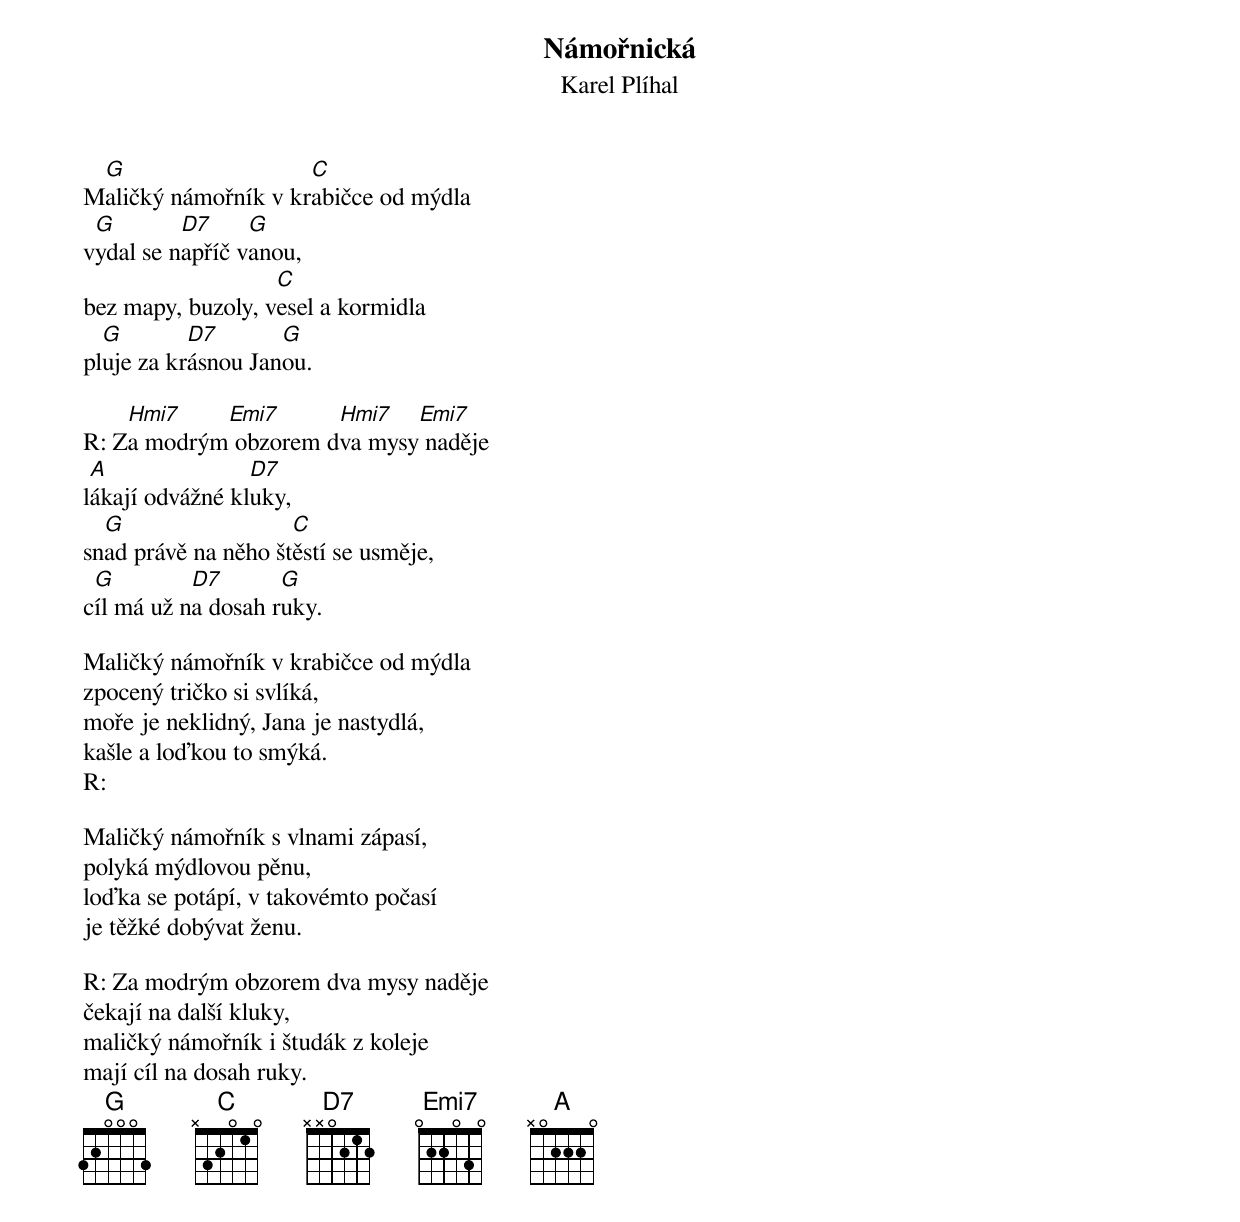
Námořnická
Karel Plíhal


 G                   C
Maličký námořník v krabičce od mýdla
 G        D7     G
vydal se napříč vanou,
                   C
bez mapy, buzoly, vesel a kormidla
  G        D7       G
pluje za krásnou Janou.

    Hmi7    Emi7      Hmi7   Emi7
R: Za modrým obzorem dva mysy naděje
 A               D7
lákají odvážné kluky,
  G                  C
snad právě na něho štěstí se usměje,
 G         D7       G
cíl má už na dosah ruky.

Maličký námořník v krabičce od mýdla
zpocený tričko si svlíká,
moře je neklidný, Jana je nastydlá,
kašle a loďkou to smýká.
R:

Maličký námořník s vlnami zápasí,
polyká mýdlovou pěnu,
loďka se potápí, v takovémto počasí
je těžké dobývat ženu.

R: Za modrým obzorem dva mysy naděje
čekají na další kluky,
maličký námořník i študák z koleje
mají cíl na dosah ruky.
